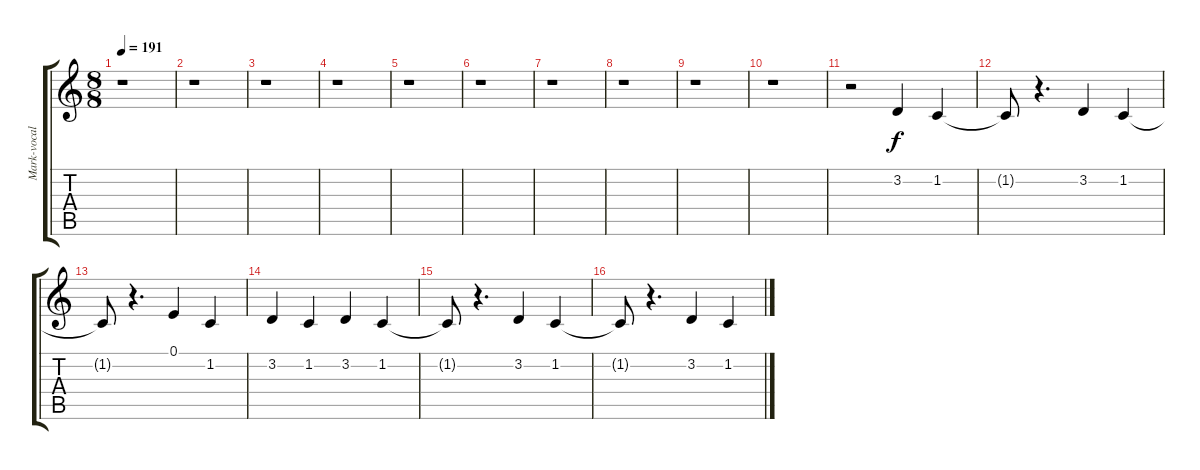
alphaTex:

\track ("Mark-vocal" "Mark-vocal") {instrument acousticgrandpiano}
\staff {score tabs}
\tuning (E4 B3 G3 D3 A2 E2) {hide}
\ts (8 8)
\tempo 191
\clef g2
\ks c
r.1{dy f} |
r.1 |
r.1 |
r.1 |
r.1 |
r.1 |
r.1 |
r.1 |
r.1 |
r.1 |
r.2 3.2.4 1.2.4 |
1.2{t}.8 r.4{d} 3.2.4 1.2.4 |
1.2{t}.8 r.4{d} 0.1.4 1.2.4 |
3.2.4 1.2.4 3.2.4 1.2.4 |
1.2{t}.8 r.4{d} 3.2.4 1.2.4 |
1.2{t}.8 r.4{d} 3.2.4 1.2.4
